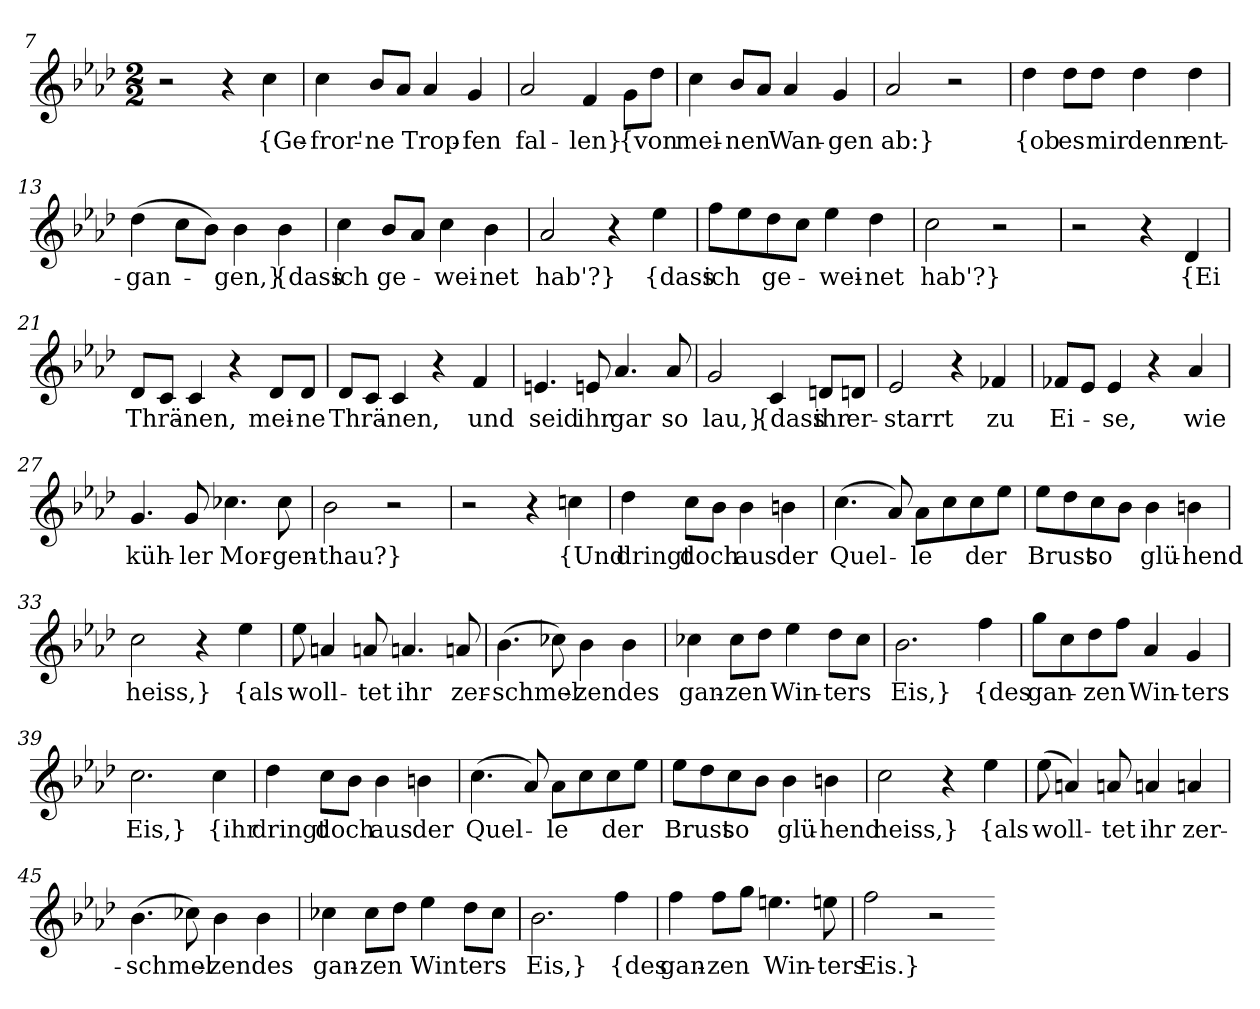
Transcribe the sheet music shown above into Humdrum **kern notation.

**kern	**text
*part1	*part1
*staff1	*staff1
*clefG2	*
*k[b-e-a-d-]	*
*M2/2	*
=7	=7
2r	.
4r	.
4cc	{Ge-
=8	=8
4cc	fror'-
8b-/L	-ne
8a-/J	.
4a-	Trop-
4g	-fen
=9	=9
2a-	fal-
4f	-len}
8g\L	{von
8dd-\J	.
=10	=10
4cc	mei-
8b-/L	-nen
8a-/J	.
4a-	Wan-
4g	-gen
=11	=11
2a-	ab:}
2r	.
=12	=12
4dd-	{ob
8dd-\L	es
8dd-\J	mir
4dd-	denn
4dd-	ent-
=13	=13
(4dd-	-gan-
8cc\L	.
8b-\J)	.
4b-	-gen,}
4b-	{dass
=14	=14
4cc	ich
8b-/L	ge-
8a-/J	.
4cc	-wei-
4b-	-net
=15	=15
2a-	hab'?}
4r	.
4ee-	{dass
=16	=16
8ff\L	ich
8ee-\	.
8dd-\	ge-
8cc\J	.
4ee-	-wei-
4dd-	-net
=17	=17
2cc	hab'?}
2r	.
=20	=20
2r	.
4r	.
4d-	{Ei
=21	=21
8d-/L	Thrä-
8c/J	.
4c	-nen,
4r	.
8d-/L	mei-
8d-/J	-ne
=22	=22
8d-/L	Thrä-
8c/J	.
4c	-nen,
4r	.
4f	und
=23	=23
4.en	seid
8en	ihr
4.a-	gar
8a-	so
=24	=24
2g	lau,}
4c	{dass
8dn/L	ihr
8dn/J	er-
=25	=25
2e-	-starrt
4r	.
4f-X	zu
=26	=26
8f-X/L	Ei-
8e-/J	.
4e-	-se,
4r	.
4a-	wie
=27	=27
4.g	küh-
8g	-ler
4.cc-X	Mor-
8cc-	-gen-
=28	=28
2b-	-thau?}
2r	.
=29	=29
2r	.
4r	.
4ccn	{Und
=30	=30
4dd-	dringt
8cc\L	doch
8b-\J	.
4b-	aus
4bn	der
=31	=31
(4.cc	Quel-
8a-)	.
8a-\L	-le
8cc\	.
8cc\	der
8ee-\J	.
=32	=32
8ee-\L	Brust
8dd-\	.
8cc\	so
8b-\J	.
4b-	glü-
4bn	-hend
=33	=33
2cc	heiss,}
4r	.
4ee-	{als
=34	=34
8ee-	woll-
4an	.
8an	-tet
4.an	ihr
8an	zer-
=35	=35
(4.b-	-schmel-
8cc-X)	.
4b-	-zen
4b-	des
=36	=36
4cc-X	gan-
8cc-\L	-zen
8dd-\J	.
4ee-	Win-
8dd-\L	-ters
8cc-\J	.
=37	=37
2.b-	Eis,}
4ff	{des
=38	=38
8gg\L	gan-
8cc\	.
8dd-\	-zen
8ff\J	.
4a-	Win-
4g	-ters
=39	=39
2.cc	Eis,}
4cc	{ihr
=40	=40
4dd-	dringt
8cc\L	doch
8b-\J	.
4b-	aus
4bn	der
=41	=41
(4.cc	Quel-
8a-)	.
8a-\L	-le
8cc\	.
8cc\	der
8ee-\J	.
=42	=42
8ee-\L	Brust
8dd-\	.
8cc\	so
8b-\J	.
4b-	glü-
4bn	-hend
=43	=43
2cc	heiss,}
4r	.
4ee-	{als
=44	=44
(8ee-	woll-
4an)	.
8an	-tet
4an	ihr
4an	zer-
=45	=45
(4.b-	-schmel-
8cc-X)	.
4b-	-zen
4b-	des
=46	=46
4cc-X	gan-
8cc-\L	-zen
8dd-\J	.
4ee-	Win
8dd-\L	-ters
8cc-\J	.
=47	=47
2.b-	Eis,}
4ff	{des
=48	=48
4ff	gan-
8ff\L	-zen
8gg\J	.
4.een	Win-
8een	-ters
=49	=49
2ff	Eis.}
2r	.
=-	=-
*-	*-
